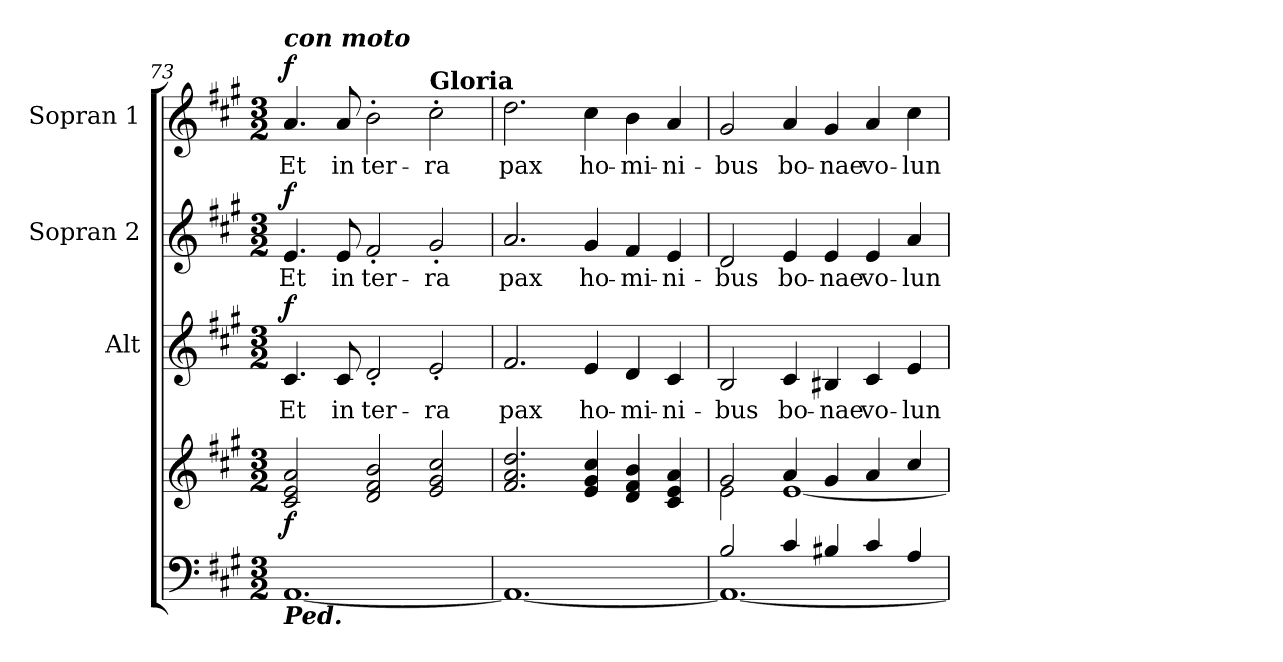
**kern	**kern	**dynam	**kern	**text	**dynam	**kern	**text	**dynam	**kern	**text	**dynam
*part4	*part4	*part4	*part3	*part3	*part3	*part2	*part2	*part2	*part1	*part1	*part1
*staff5	*staff4	*staff4/5	*staff3	*staff3	*staff3	*staff2	*staff2	*staff2	*staff1	*staff1	*staff1
*	*	*	*I"Alt	*	*	*I"Sopran 2	*	*	*I"Sopran 1	*	*
*	*	*	*I'A.	*	*	*I'S. 2	*	*	*I'S. 1	*	*
!!LO:LB:g=z
*clefF4	*clefG2	*	*clefG2	*	*	*clefG2	*	*	*clefG2	*	*
*k[f#c#g#]	*k[f#c#g#]	*	*k[f#c#g#]	*	*	*k[f#c#g#]	*	*	*k[f#c#g#]	*	*
*A:	*A:	*	*A:	*	*	*A:	*	*	*A:	*	*
*M3/2	*M3/2	*	*M3/2	*	*	*M3/2	*	*	*M3/2	*	*
=73	=73	=73	=73	=73	=73	=73	=73	=73	=73	=73	=73
!	!	!	!	!	!	!	!	!	!LO:TX:a:Bi:t=con moto	!	!
!LO:TX:b:Bi:t=Ped.	!	!	!	!	!	!	!	!	!	!	!
!	!	!LO:DY:b	!	!LO:LY:b	!LO:DY:a	!	!LO:LY:b	!LO:DY:a	!	!LO:LY:b	!LO:DY:a
[1.AA	2c#/ 2e/ 2a/	f	4.c#/	Et	f	4.e/	Et	f	4.a/	Et	f
!	!	!	!	!LO:LY:b	!	!	!LO:LY:b	!	!	!LO:LY:b	!
.	.	.	8c#/	in	.	8e/	in	.	8a/	in	.
!	!	!	!	!LO:LY:b	!	!	!LO:LY:b	!	!	!LO:LY:b	!
.	2d/ 2f#/ 2b/	.	2d'</	ter-	.	2f#'</	ter-	.	2b'>\	ter-	.
!	!	!	!	!	!	!	!	!	!LO:TX:a:B:t=Gloria	!	!
!	!	!	!	!LO:LY:b	!	!	!LO:LY:b	!	!	!LO:LY:b	!
.	2e/ 2g#/ 2cc#/	.	2e'</	-ra	.	2g#'</	-ra	.	2cc#'>\	-ra	.
=74	=74	=74	=74	=74	=74	=74	=74	=74	=74	=74	=74
!	!	!	!	!LO:LY:b	!	!	!LO:LY:b	!	!	!LO:LY:b	!
1.AA_	2.f#/ 2.a/ 2.dd/	.	2.f#/	pax	.	2.a/	pax	.	2.dd\	pax	.
!	!	!	!	!LO:LY:b	!	!	!LO:LY:b	!	!	!LO:LY:b	!
.	4e/ 4g#/ 4cc#/	.	4e/	ho-	.	4g#/	ho-	.	4cc#\	ho-	.
!	!	!	!	!LO:LY:b	!	!	!LO:LY:b	!	!	!LO:LY:b	!
.	4d/ 4f#/ 4b/	.	4d/	-mi-	.	4f#/	-mi-	.	4b\	-mi-	.
!	!	!	!	!LO:LY:b	!	!	!LO:LY:b	!	!	!LO:LY:b	!
.	4c#/ 4e/ 4a/	.	4c#/	-ni-	.	4e/	-ni-	.	4a/	-ni-	.
=75	=75	=75	=75	=75	=75	=75	=75	=75	=75	=75	=75
*^	*^	*	*	*	*	*	*	*	*	*	*
!	!	!	!	!	!	!LO:LY:b	!	!	!LO:LY:b	!	!	!LO:LY:b	!
2B/	1.AA_	2g#/	2e\	.	2B/	-bus	.	2d/	-bus	.	2g#/	-bus	.
!	!	!	!	!	!	!LO:LY:b	!	!	!LO:LY:b	!	!	!LO:LY:b	!
4c#/	.	4a/	[<1e	.	4c#/	bo-	.	4e/	bo-	.	4a/	bo-	.
!	!	!	!	!	!	!LO:LY:b	!	!	!LO:LY:b	!	!	!LO:LY:b	!
4B#X/	.	4g#/	.	.	4B#X/	-nae	.	4e/	-nae	.	4g#/	-nae	.
!	!	!	!	!	!	!LO:LY:b	!	!	!LO:LY:b	!	!	!LO:LY:b	!
4c#/	.	4a/	.	.	4c#/	vo-	.	4e/	vo-	.	4a/	vo-	.
!	!	!	!	!	!	!LO:LY:b	!	!	!LO:LY:b	!	!	!LO:LY:b	!
4A/	.	4cc#/	.	.	4e/	-lun-	.	4a/	-lun-	.	4cc#\	-lun-	.
*v	*v	*	*	*	*	*	*	*	*	*	*	*	*
*	*v	*v	*	*	*	*	*	*	*	*	*	*
=	=	=	=	=	=	=	=	=	=	=	=
*-	*-	*-	*-	*-	*-	*-	*-	*-	*-	*-	*-
